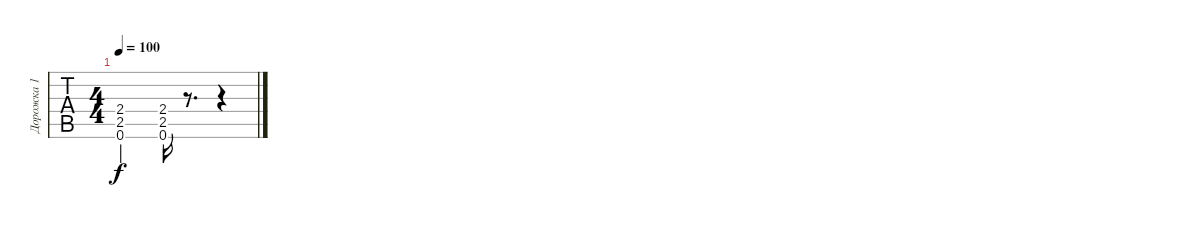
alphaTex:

\track ("Дорожка 1" "Дорожка 1") {instrument distortionguitar}
\staff {tabs}
\tuning (E4 B3 G3 D3 A2 E2) {hide}
\ts (4 4)
\tempo 100
\clef g2
\ks c
(2.4 2.5 0.6).2{dy f} (2.4 2.5 0.6).16 r.8{d} r.4
